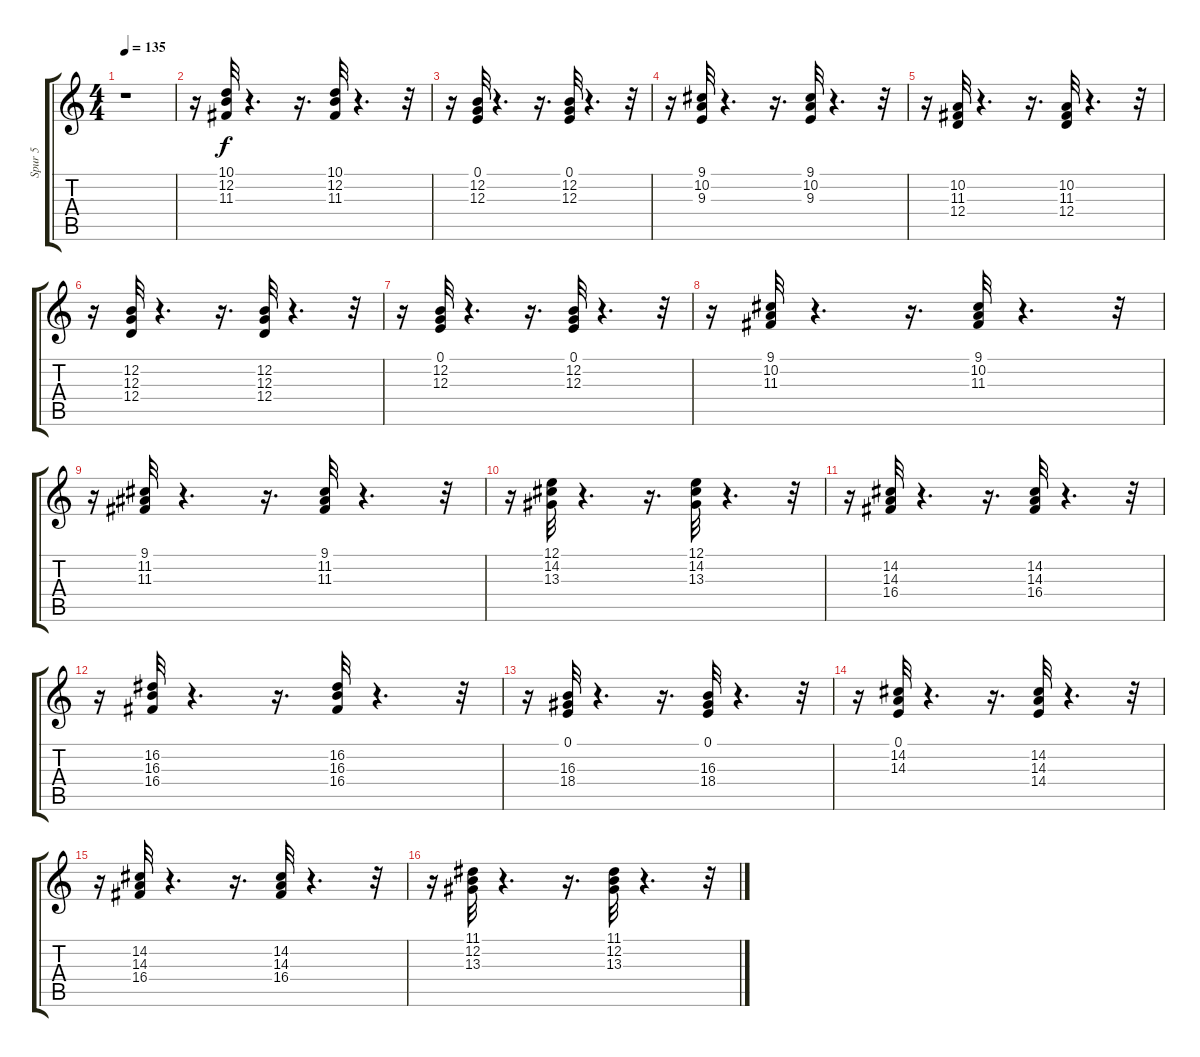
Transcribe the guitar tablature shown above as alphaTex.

\track ("Spur 5" "Spur 5") {instrument lead1square}
\staff {score tabs}
\tuning (E4 B3 G3 D3 A2 E2) {hide}
\ts (4 4)
\tempo 135
\clef g2
\ks c
r.1{dy f} |
r.16 (10.1 12.2 11.3).32 r.4{d} r.16{d} (10.1 12.2 11.3).32 r.4{d} r.32 |
r.16 (0.1 12.2 12.3).32 r.4{d} r.16{d} (0.1 12.2 12.3).32 r.4{d} r.32 |
r.16 (9.1 10.2 9.3).32 r.4{d} r.16{d} (9.1 10.2 9.3).32 r.4{d} r.32 |
r.16 (10.2 11.3 12.4).32 r.4{d} r.16{d} (10.2 11.3 12.4).32 r.4{d} r.32 |
r.16 (12.2 12.3 12.4).32 r.4{d} r.16{d} (12.2 12.3 12.4).32 r.4{d} r.32 |
r.16 (0.1 12.2 12.3).32 r.4{d} r.16{d} (0.1 12.2 12.3).32 r.4{d} r.32 |
r.16 (9.1 10.2 11.3).32 r.4{d} r.16{d} (9.1 10.2 11.3).32 r.4{d} r.32 |
r.16 (9.1 11.2 11.3).32 r.4{d} r.16{d} (9.1 11.2 11.3).32 r.4{d} r.32 |
r.16 (12.1 14.2 13.3).32 r.4{d} r.16{d} (12.1 14.2 13.3).32 r.4{d} r.32 |
r.16 (14.2 14.3 16.4).32 r.4{d} r.16{d} (14.2 14.3 16.4).32 r.4{d} r.32 |
r.16 (16.2 16.3 16.4).32 r.4{d} r.16{d} (16.2 16.3 16.4).32 r.4{d} r.32 |
r.16 (0.1 16.3 18.4).32 r.4{d} r.16{d} (0.1 16.3 18.4).32 r.4{d} r.32 |
r.16 (0.1 14.2 14.3).32 r.4{d} r.16{d} (14.2 14.3 14.4).32 r.4{d} r.32 |
r.16 (14.2 14.3 16.4).32 r.4{d} r.16{d} (14.2 14.3 16.4).32 r.4{d} r.32 |
r.16 (11.1 12.2 13.3).32 r.4{d} r.16{d} (11.1 12.2 13.3).32 r.4{d} r.32
